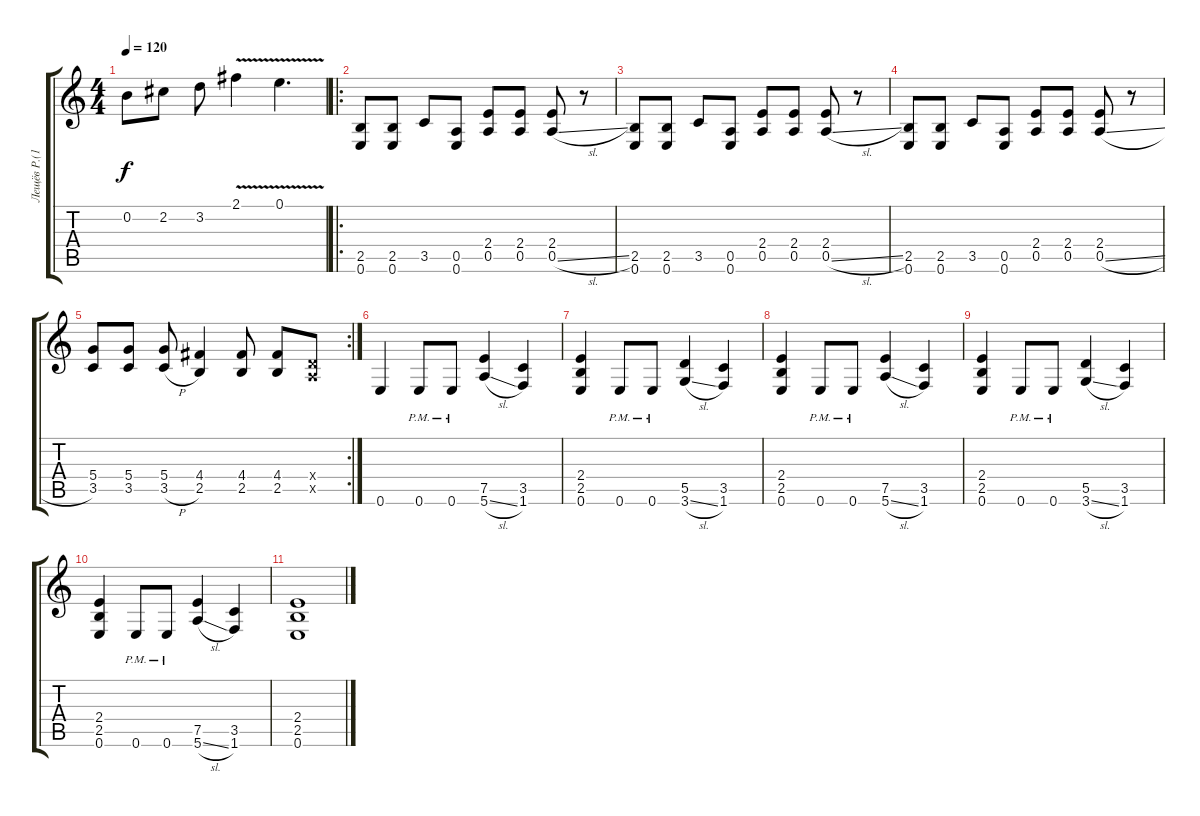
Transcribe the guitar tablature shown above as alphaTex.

\track ("Лещёв Р.(1)" "Лещёв Р.(1") {instrument overdrivenguitar}
\staff {score tabs}
\tuning (E4 B3 G3 D3 A2 E2) {hide}
\ts (4 4)
\tempo 120
\clef g2
\ks c
0.2.8{dy f} 2.2.8 3.2.8 2.1{v}.4 0.1{v}.4{d} |
\ro
(2.5 0.6).8 (2.5 0.6).8 3.5.8 (0.5 0.6).8 (2.4 0.5).8 (2.4 0.5).8 (2.4 0.5{sl}).8 r.8 |
(2.5 0.6).8 (2.5 0.6).8 3.5.8 (0.5 0.6).8 (2.4 0.5).8 (2.4 0.5).8 (2.4 0.5{sl}).8 r.8 |
(2.5 0.6).8 (2.5 0.6).8 3.5.8 (0.5 0.6).8 (2.4 0.5).8 (2.4 0.5).8 (2.4 0.5{sl}).8 r.8 |
\rc 2
(5.4 3.5).8 (5.4 3.5).8 (5.4 3.5{h}).8 (4.4 2.5).4 (4.4 2.5).8 (4.4 2.5).8 (0.4{x} 0.5{x}).8 |
0.6.4 0.6{pm}.8 0.6{pm}.8 (7.5 5.6{sl}).4 (3.5 1.6).4 |
(2.4 2.5 0.6).4 0.6{pm}.8 0.6{pm}.8 (5.5 3.6{sl}).4 (3.5 1.6).4 |
(2.4 2.5 0.6).4 0.6{pm}.8 0.6{pm}.8 (7.5 5.6{sl}).4 (3.5 1.6).4 |
(2.4 2.5 0.6).4 0.6{pm}.8 0.6{pm}.8 (5.5 3.6{sl}).4 (3.5 1.6).4 |
(2.4 2.5 0.6).4 0.6{pm}.8 0.6{pm}.8 (7.5 5.6{sl}).4 (3.5 1.6).4 |
(2.4 2.5 0.6).1
